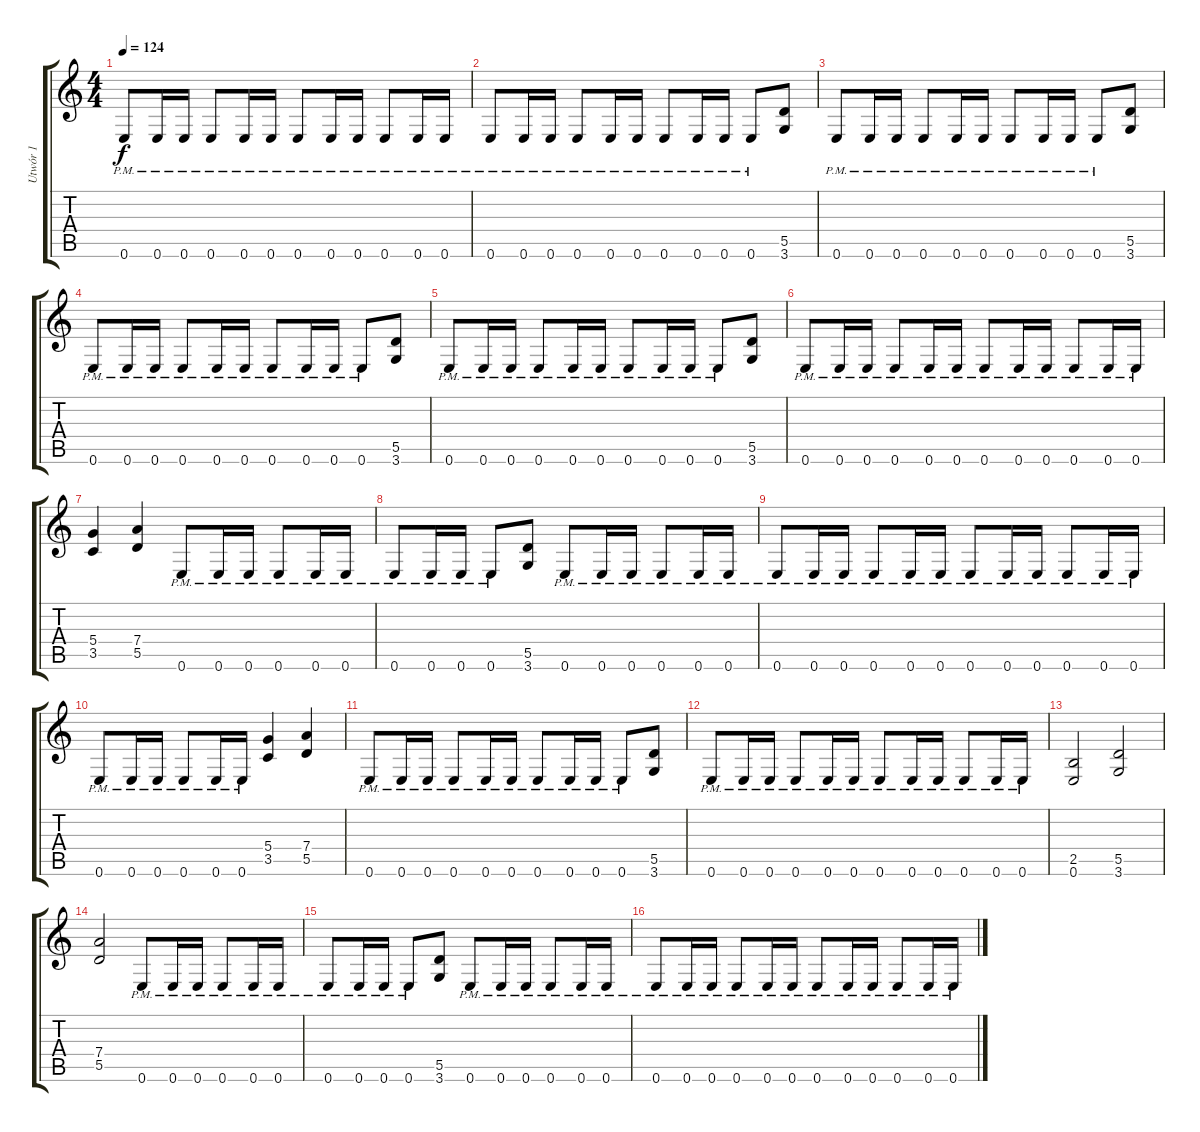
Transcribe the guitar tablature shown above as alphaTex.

\track ("Utwór 1" "Utwór 1") {instrument distortionguitar}
\staff {score tabs}
\tuning (E4 B3 G3 D3 A2 E2) {hide}
\ts (4 4)
\tempo 124
\clef g2
\ks c
0.6{pm}.8{dy f} 0.6{pm}.16 0.6{pm}.16 0.6{pm}.8 0.6{pm}.16 0.6{pm}.16 0.6{pm}.8 0.6{pm}.16 0.6{pm}.16 0.6{pm}.8 0.6{pm}.16 0.6{pm}.16 |
0.6{pm}.8 0.6{pm}.16 0.6{pm}.16 0.6{pm}.8 0.6{pm}.16 0.6{pm}.16 0.6{pm}.8 0.6{pm}.16 0.6{pm}.16 0.6{pm}.8 (5.5 3.6).8 |
0.6{pm}.8 0.6{pm}.16 0.6{pm}.16 0.6{pm}.8 0.6{pm}.16 0.6{pm}.16 0.6{pm}.8 0.6{pm}.16 0.6{pm}.16 0.6{pm}.8 (5.5 3.6).8 |
0.6{pm}.8 0.6{pm}.16 0.6{pm}.16 0.6{pm}.8 0.6{pm}.16 0.6{pm}.16 0.6{pm}.8 0.6{pm}.16 0.6{pm}.16 0.6{pm}.8 (5.5 3.6).8 |
0.6{pm}.8 0.6{pm}.16 0.6{pm}.16 0.6{pm}.8 0.6{pm}.16 0.6{pm}.16 0.6{pm}.8 0.6{pm}.16 0.6{pm}.16 0.6{pm}.8 (5.5 3.6).8 |
0.6{pm}.8 0.6{pm}.16 0.6{pm}.16 0.6{pm}.8 0.6{pm}.16 0.6{pm}.16 0.6{pm}.8 0.6{pm}.16 0.6{pm}.16 0.6{pm}.8 0.6{pm}.16 0.6{pm}.16 |
(5.4 3.5).4 (7.4 5.5).4 0.6{pm}.8 0.6{pm}.16 0.6{pm}.16 0.6{pm}.8 0.6{pm}.16 0.6{pm}.16 |
0.6{pm}.8 0.6{pm}.16 0.6{pm}.16 0.6{pm}.8 (5.5 3.6).8 0.6{pm}.8 0.6{pm}.16 0.6{pm}.16 0.6{pm}.8 0.6{pm}.16 0.6{pm}.16 |
0.6{pm}.8 0.6{pm}.16 0.6{pm}.16 0.6{pm}.8 0.6{pm}.16 0.6{pm}.16 0.6{pm}.8 0.6{pm}.16 0.6{pm}.16 0.6{pm}.8 0.6{pm}.16 0.6{pm}.16 |
0.6{pm}.8 0.6{pm}.16 0.6{pm}.16 0.6{pm}.8 0.6{pm}.16 0.6{pm}.16 (5.4 3.5).4 (7.4 5.5).4 |
0.6{pm}.8 0.6{pm}.16 0.6{pm}.16 0.6{pm}.8 0.6{pm}.16 0.6{pm}.16 0.6{pm}.8 0.6{pm}.16 0.6{pm}.16 0.6{pm}.8 (5.5 3.6).8 |
0.6{pm}.8 0.6{pm}.16 0.6{pm}.16 0.6{pm}.8 0.6{pm}.16 0.6{pm}.16 0.6{pm}.8 0.6{pm}.16 0.6{pm}.16 0.6{pm}.8 0.6{pm}.16 0.6{pm}.16 |
(2.5 0.6).2 (5.5 3.6).2 |
(7.4 5.5).2 0.6{pm}.8 0.6{pm}.16 0.6{pm}.16 0.6{pm}.8 0.6{pm}.16 0.6{pm}.16 |
0.6{pm}.8 0.6{pm}.16 0.6{pm}.16 0.6{pm}.8 (5.5 3.6).8 0.6{pm}.8 0.6{pm}.16 0.6{pm}.16 0.6{pm}.8 0.6{pm}.16 0.6{pm}.16 |
0.6{pm}.8 0.6{pm}.16 0.6{pm}.16 0.6{pm}.8 0.6{pm}.16 0.6{pm}.16 0.6{pm}.8 0.6{pm}.16 0.6{pm}.16 0.6{pm}.8 0.6{pm}.16 0.6{pm}.16
